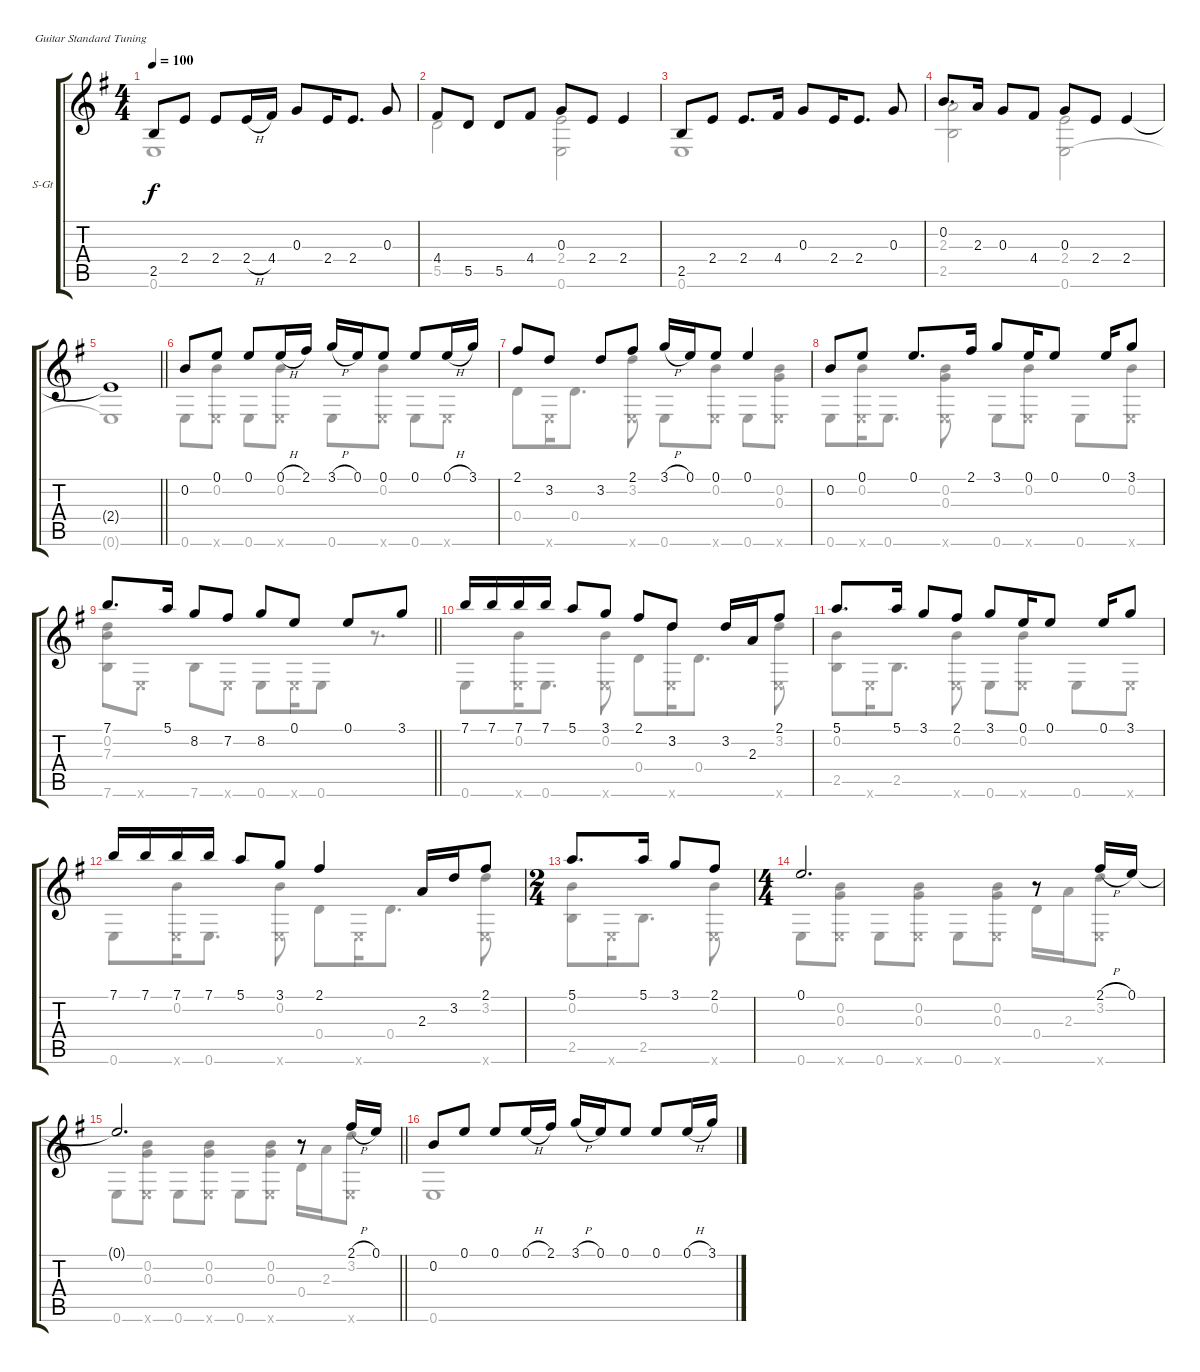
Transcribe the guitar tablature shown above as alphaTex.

\defaultSystemsLayout 4
\bracketExtendMode groupsimilarinstruments
\firstSystemTrackNameOrientation horizontal
\otherSystemsTrackNameOrientation horizontal
\track ("Steel Guitar" "S-Gt") {instrument acousticguitarsteel}
\staff {score tabs}
\tuning (E4 B3 G3 D3 A2 E2)
\voice
\ts (4 4)
\tempo 100
\clef g2
\scale
0.5856
\ks eminor
2.5.8{dy f instrument acousticguitarsteel} 2.4.8 2.4.8 2.4{h}.16 4.4.16 0.3.8 2.4.16 2.4.8{d} 0.3.8 |
\scale
0.414028 4.4.8 5.5.8 5.5.8 4.4.8 0.3.8 2.4.8 2.4.4 |
\scale
0.515714 2.5.8 2.4.8 2.4.8{d} 4.4.16 0.3.8 2.4.16 2.4.8{d} 0.3.8 |
\scale
0.484331 0.2.8{d} 2.3.16 0.3.8 4.4.8 0.3.8 2.4.8 2.4.4 |
\scale
0.416117
\barLineRight lightlight
2.4{t}.1 |
\scale
0.58455 0.2.8 0.1.8 0.1.8 0.1{h}.16 2.1.16 3.1{h}.16 0.1.16 0.1.8 0.1.8 0.1{h}.16 3.1.16 |
\scale
0.515714 2.1.8 3.2.8 3.2.8 2.1.8 3.1{h}.16 0.1.16 0.1.8 0.1.4 |
\scale
0.48433 0.2.8 0.1.8 0.1.8{d} 2.1.16 3.1.8 0.1.16 0.1.8 0.1.16 3.1.8 |
\scale
0.50887
\barLineRight lightlight
7.1.8{d} 5.1.16 8.2.8 7.2.8 8.2.8 0.1.8 0.1.8 3.1.8 |
\scale
0.491113 7.1.16 7.1.16 7.1.16 7.1.16 5.1.8 3.1.8 2.1.8 3.2.8 3.2.16 2.3.16 2.1.8 |
\scale
0.507143 5.1.8{d} 5.1.16 3.1.8 2.1.8 3.1.8 0.1.16 0.1.8 0.1.16 3.1.8 |
\scale
0.492877 7.1.16 7.1.16 7.1.16 7.1.16 5.1.8 3.1.8 2.1.4 2.3.16 3.2.16 2.1.8 |
\ts (2 4)
\scale
0.500001 5.1.8{d} 5.1.16 3.1.8 2.1.8 |
\ts (4 4)
\scale
0.500223 0.1.2{d} r.8 2.1{h}.16 0.1.16 |
\scale
0.535714
\barLineRight lightlight
0.1{t}.2{d} r.8 2.1{h}.16 0.1.16 |
\scale
0.464387 0.2.8 0.1.8 0.1.8 0.1{h}.16 2.1.16 3.1{h}.16 0.1.16 0.1.8 0.1.8 0.1{h}.16 3.1.16
\voice
\clef g2
\ottava regular
\simile none
\scale
0.5856
\ks eminor
0.6.1{dy f} |
\scale
0.414028 5.5.2 (0.6 2.4).2 |
\scale
0.515714 0.6.1 |
\scale
0.484331 (2.5 2.3).2 (0.6 2.4).2 |
\scale
0.416117
\barLineRight lightlight
0.6{t}.1 |
\scale
0.58455 0.6.8 (0.2 0.6{x}).8 0.6.8 (0.6{x} 0.2).8 0.6.8 (0.6{x} 0.2).8 0.6.8 0.6{x}.8 |
\scale
0.515714 0.4.8 0.6{x}.16 0.4.8{d} (0.6{x} 3.2).8 0.6.8 (0.6{x} 0.2).8 0.6.8 (0.6{x} 0.2 0.3).8 |
\scale
0.48433 0.6.8 (0.2 0.6{x}).16 0.6.8{d} (0.6{x} 0.2 0.3).8 0.6.8 (0.6{x} 0.2).8 0.6.8 (0.6{x} 0.2).8 |
\scale
0.50887
\barLineRight lightlight
(7.6 0.2 7.3).8 0.6{x}.8 7.6.8 0.6{x}.8 0.6.8 0.6{x}.16 0.6.8 r.8{d} |
\scale
0.491113 0.6.8 (0.2 0.6{x}).16 0.6.8{d} (0.6{x} 0.2).8 0.4.8 (0.6{x} 3.2).16 0.4.8{d} (0.6{x} 3.2).8 |
\scale
0.507143 (2.5 0.2).8 0.6{x}.16 2.5.8{d} (0.6{x} 0.2).8 0.6.8 (0.2 0.6{x}).8 0.6.8 0.6{x}.8 |
\scale
0.492877 0.6.8 (0.2 0.6{x}).16 0.6.8{d} (0.6{x} 0.2).8 0.4.8 0.6{x}.16 0.4.8{d} (0.6{x} 3.2).8 |
\scale
0.500001 (2.5 0.2).8 0.6{x}.16 2.5.8{d} (0.6{x} 0.2).8 |
\scale
0.500223 0.6.8 (0.2 0.3 0.6{x}).8 0.6.8 (0.6{x} 0.2 0.3).8 0.6.8 (0.3 0.2 0.6{x}).8 0.4.16 2.3.16 (3.2 0.6{x}).8 |
\scale
0.535714
\barLineRight lightlight
0.6.8 (0.2 0.3 0.6{x}).8 0.6.8 (0.6{x} 0.2 0.3).8 0.6.8 (0.3 0.2 0.6{x}).8 0.4.16 2.3.16 (3.2 0.6{x}).8 |
\scale
0.464387 0.6.1
